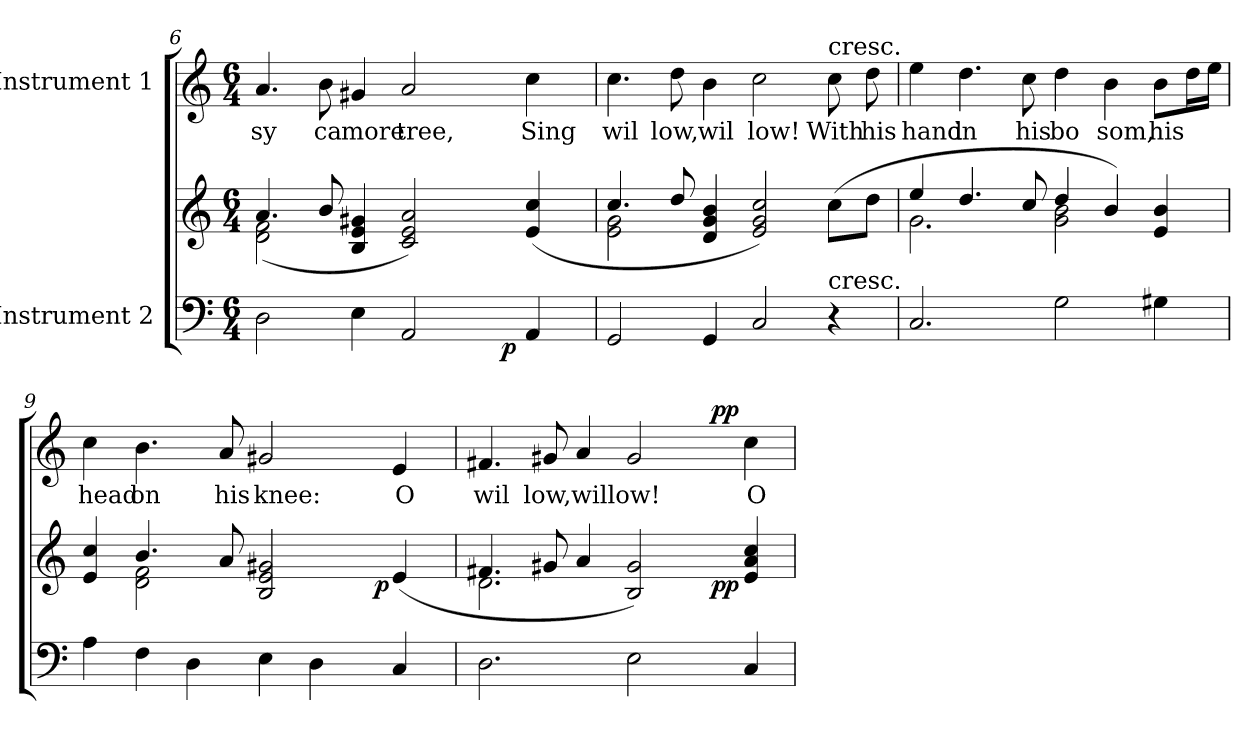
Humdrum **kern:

**kern	**kern	**dynam	**kern	**text	**dynam
*part2	*part2	*part2	*part1	*part1	*part1
*staff3	*staff2	*staff2/3	*staff1	*staff1	*staff1
*I"Instrument 2	*	*	*I"Instrument 1	*	*
!!LO:LB:g=z
*clefF4	*clefG2	*	*clefG2	*	*
*M6/4	*M6/4	*	*M6/4	*	*
=6	=6	=6	=6	=6	=6
*	*^	*	*	*	*
!	!	!	!	!	!LO:LY:b:cj	!
*^	*	*	*	*	*	*
2D\	1ryy	4.a/	(<2d\ 2f\	.	4.a/	sy	.
!	!	!	!	!	!	!LO:LY:b:cj	!
.	.	8b/	.	.	8b\	ca	.
!	!	!	!	!	!	!LO:LY:b:cj	!
4E\	.	4B/ 4e/ 4g#X/	1ryy	.	4g#X/	more	.
!	!	!	!	!	!	!LO:LY:b:cj	!
2AA/	.	2c/ 2e/ 2a/)	.	.	2a/	tree,	.
.	8ryy	.	.	.	.	.	.
.	32.ryy	.	.	.	.	.	.
!	!	!	!	!LO:DY:b=2	!	!	!
.	4ryy	.	.	p	.	.	.
!	!	!	!	!	!	!LO:LY:b:cj	!
4AA/	.	(<4cc/ 4e/	.	.	4cc\	Sing	.
.	16ryy	.	.	.	.	.	.
.	64ryy	.	.	.	.	.	.
=7	=7	=7	=7	=7	=7	=7	=7
!	!	!	!	!	!	!LO:LY:b:cj	!
*v	*v	*	*	*	*	*	*
2GG/	4.cc/	2e\ 2g\	.	4.cc\	wil	.
!	!	!	!	!	!LO:LY:b:cj	!
.	8dd/	.	.	8dd\	low,	.
!	!	!	!	!	!LO:LY:b:cj	!
4GG/	4g/ 4b/ 4d/	2.ryy	.	4b\	wil	.
!	!	!	!	!	!LO:LY:b:cj	!
2C/	2cc/ 2g/ 2e/)	.	.	2cc\	low!	.
!	!	!	!	!LO:TX:a:t=cresc.	!	!
!LO:TX:a:t=cresc.	!	!	!	!	!	!
!	!	!	!	!	!LO:LY:b:cj	!
4r	4ryy	(>8cc\L	.	8cc\	With	.
!	!	!	!	!	!LO:LY:b:cj	!
.	.	8dd\J	.	8dd\	his	.
=8	=8	=8	=8	=8	=8	=8
!	!	!	!	!	!LO:LY:b:cj	!
2.C/	4ee/	2.g\	.	4ee\	hand	.
!	!	!	!	!	!LO:LY:b:cj	!
.	4.dd/	.	.	4.dd\	in	.
!	!	!	!	!	!LO:LY:b:cj	!
.	8cc/	.	.	8cc\	his	.
!	!	!	!	!	!LO:LY:b:cj	!
2G\	4dd/	2g\ 2b\	.	4dd\	bo	.
!	!	!	!	!	!LO:LY:b:cj	!
.	4b/)	.	.	4b\	som,	.
!	!	!	!	!	!LO:LY:b	!
4G#X\	4e/ 4b/	4ryy	.	8b\L	his	.
.	.	.	.	16dd\	.	.
.	.	.	.	16ee\J	.	.
!!LO:LB:g=z
=9	=9	=9	=9	=9	=9	=9
!	!	!	!	!	!LO:LY:b:cj	!
*	*	*^	*	*	*	*
4A\	4e/ 4cc/	4ryy	1ryy	.	4cc\	head	.
!	!	!	!	!	!	!LO:LY:b:cj	!
4F\	4.b/	2f\ 2d\	.	.	4.b\	on	.
4D\	.	.	.	.	.	.	.
!	!	!	!	!	!	!LO:LY:b:cj	!
.	8a/	.	.	.	8a/	his	.
!	!	!	!	!	!	!LO:LY:b:cj	!
4E\	2B/ 2g#X/ 2e/	2.ryy	.	.	2g#X/	knee:	.
4D\	.	.	8ryy	.	.	.	.
.	.	.	16ryy	.	.	.	.
.	.	.	64ryy	.	.	.	.
!	!	!	!	!LO:DY:b	!	!	!
.	.	.	4ryy	p	.	.	.
!	!	!	!	!	!	!LO:LY:b:cj	!
4C/	(<4e/	.	.	.	4e/	O	.
.	.	.	32.ryy	.	.	.	.
=10	=10	=10	=10	=10	=10	=10	=10
!	!	!	!	!	!	!LO:LY:b:cj	!
*	*	*	*	*	*^	*	*
2.D\	4.f#X/	2.d\	1ryy	.	4.f#X/	1ryy	wil	.
!	!	!	!	!	!	!	!LO:LY:b:cj	!
.	8g#X/	.	.	.	8g#X/	.	low,	.
!	!	!	!	!	!	!	!LO:LY:b	!
.	4a/	.	.	.	4a/	.	willow!	.
2E\	2g#/ 2B/)	2.ryy	.	.	2g#/	.	.	.
.	.	.	8ryy	.	.	8ryy	.	.
!	!	!	!	!LO:DY:b	!	!	!	!LO:DY:a
.	.	.	4.ryy	pp	.	4.ryy	.	pp
!	!	!	!	!	!	!	!LO:LY:b:cj	!
4C/	4cc/ 4e/ 4a/	.	.	.	4cc\	.	O	.
*	*v	*v	*v	*	*	*	*	*
*	*	*	*v	*v	*	*
=	=	=	=	=	=
*-	*-	*-	*-	*-	*-
